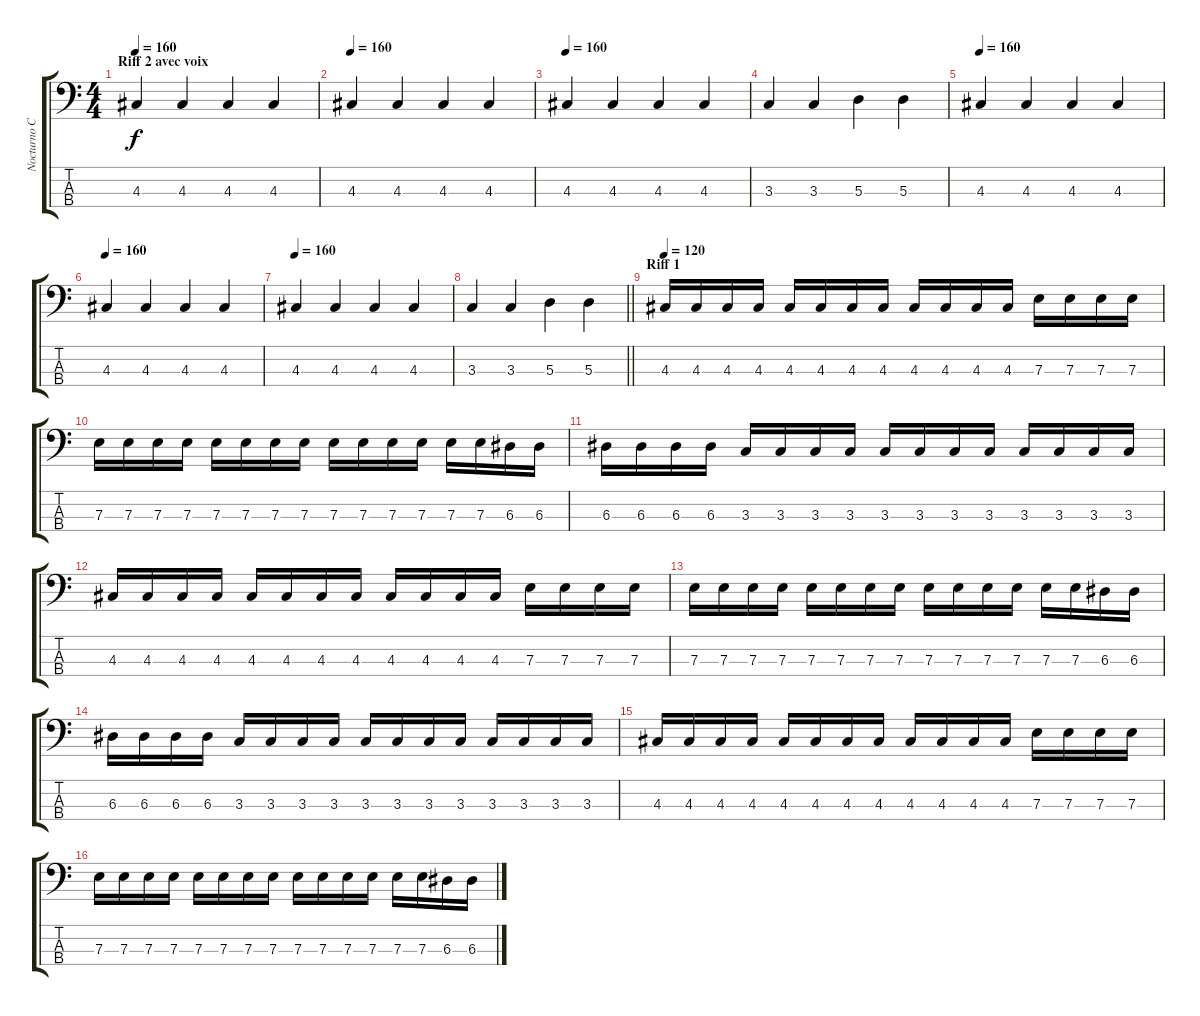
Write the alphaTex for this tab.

\track ("Nocturno Culto" "Nocturno C") {instrument distortionguitar}
\staff {score tabs}
\tuning (G2 D2 A1 E1) {hide}
\ts (4 4)
\section ("" "Riff 2 avec voix")
\tempo 160
\clef f4
\ks c
4.3.4{dy f} 4.3.4 4.3.4 4.3.4 |
\tempo 160
4.3.4 4.3.4 4.3.4 4.3.4 |
\tempo 160
4.3.4 4.3.4 4.3.4 4.3.4 |
3.3.4 3.3.4 5.3.4 5.3.4 |
\tempo 160
4.3.4 4.3.4 4.3.4 4.3.4 |
\tempo 160
4.3.4 4.3.4 4.3.4 4.3.4 |
\tempo 160
4.3.4 4.3.4 4.3.4 4.3.4 |
\barLineRight lightlight
3.3.4 3.3.4 5.3.4 5.3.4 |
\section ("" "Riff 1")
\tempo 120
4.3.16 4.3.16 4.3.16 4.3.16 4.3.16 4.3.16 4.3.16 4.3.16 4.3.16 4.3.16 4.3.16 4.3.16 7.3.16 7.3.16 7.3.16 7.3.16 |
7.3.16 7.3.16 7.3.16 7.3.16 7.3.16 7.3.16 7.3.16 7.3.16 7.3.16 7.3.16 7.3.16 7.3.16 7.3.16 7.3.16 6.3.16 6.3.16 |
6.3.16 6.3.16 6.3.16 6.3.16 3.3.16 3.3.16 3.3.16 3.3.16 3.3.16 3.3.16 3.3.16 3.3.16 3.3.16 3.3.16 3.3.16 3.3.16 |
4.3.16 4.3.16 4.3.16 4.3.16 4.3.16 4.3.16 4.3.16 4.3.16 4.3.16 4.3.16 4.3.16 4.3.16 7.3.16 7.3.16 7.3.16 7.3.16 |
7.3.16 7.3.16 7.3.16 7.3.16 7.3.16 7.3.16 7.3.16 7.3.16 7.3.16 7.3.16 7.3.16 7.3.16 7.3.16 7.3.16 6.3.16 6.3.16 |
6.3.16 6.3.16 6.3.16 6.3.16 3.3.16 3.3.16 3.3.16 3.3.16 3.3.16 3.3.16 3.3.16 3.3.16 3.3.16 3.3.16 3.3.16 3.3.16 |
4.3.16 4.3.16 4.3.16 4.3.16 4.3.16 4.3.16 4.3.16 4.3.16 4.3.16 4.3.16 4.3.16 4.3.16 7.3.16 7.3.16 7.3.16 7.3.16 |
7.3.16 7.3.16 7.3.16 7.3.16 7.3.16 7.3.16 7.3.16 7.3.16 7.3.16 7.3.16 7.3.16 7.3.16 7.3.16 7.3.16 6.3.16 6.3.16
